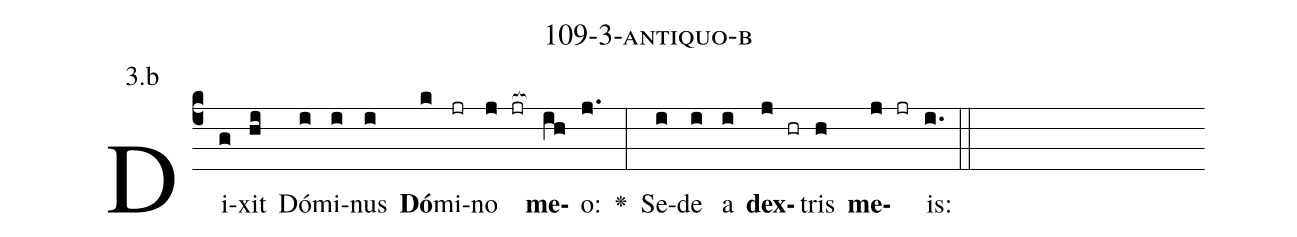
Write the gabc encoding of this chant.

name: 109-3-antiquo-b;
annotation: 3.b;
%%
(c4)Di(g)xit(hi) Dó(i)mi(i)nus(i) <b>Dó</b>(k)mi(jr)no(j jr[ocb:1{]) <b>me</b>(ih[ocb:0}])o:(j.) <v>\greheightstar</v>(:) Se(i)de(i) a(i) <b>dex</b>(j hr)tris(h) <b>me</b>(j jr)is:(i.) (::)


%E(i) u(i) o(j) u(h) a(j) e.(i.) (::)
